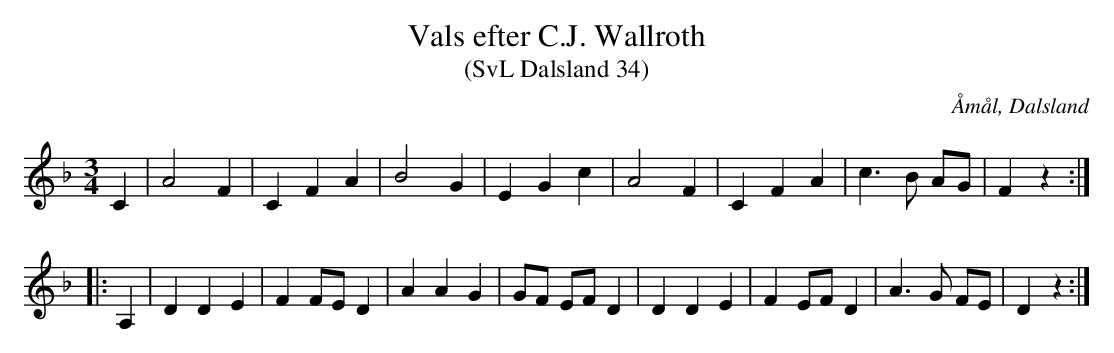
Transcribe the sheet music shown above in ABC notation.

X:1
T:Vals efter C.J. Wallroth
T:(SvL Dalsland 34)
O:Åmål, Dalsland
M:3/4
L:1/8
K:Dm
C2|A4 F2|C2 F2 A2|B4 G2|E2 G2 c2|A4 F2|C2 F2 A2|c3 B AG|F2 z2:|
|:A,2|D2 D2 E2|F2 FE D2|A2 A2 G2|GF EF D2|D2 D2 E2|F2 EF D2|A3 G FE|D2 z2:|
